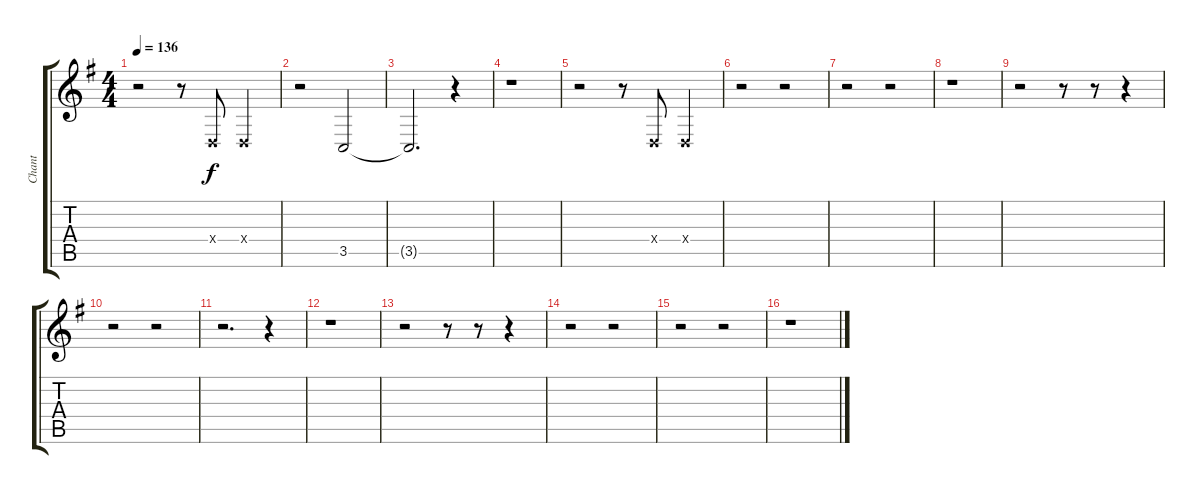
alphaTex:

\track ("Chant" "Chant") {instrument flute}
\staff {score tabs}
\tuning (E4 B3 G3 D3 A2 E2) {hide}
\ts (4 4)
\tempo 136
\clef g2
\ks g
r.2{dy f} r.8 0.4{x}.8 0.4{x}.4 |
r.2 3.5.2 |
3.5{t}.2{d} r.4 |
r.1 |
r.2 r.8 0.4{x}.8 0.4{x}.4 |
r.2 r.2 |
r.2 r.2 |
r.1 |
r.2 r.8 r.8 r.4 |
r.2 r.2 |
r.2{d} r.4 |
r.1 |
r.2 r.8 r.8 r.4 |
r.2 r.2 |
r.2 r.2 |
r.1
